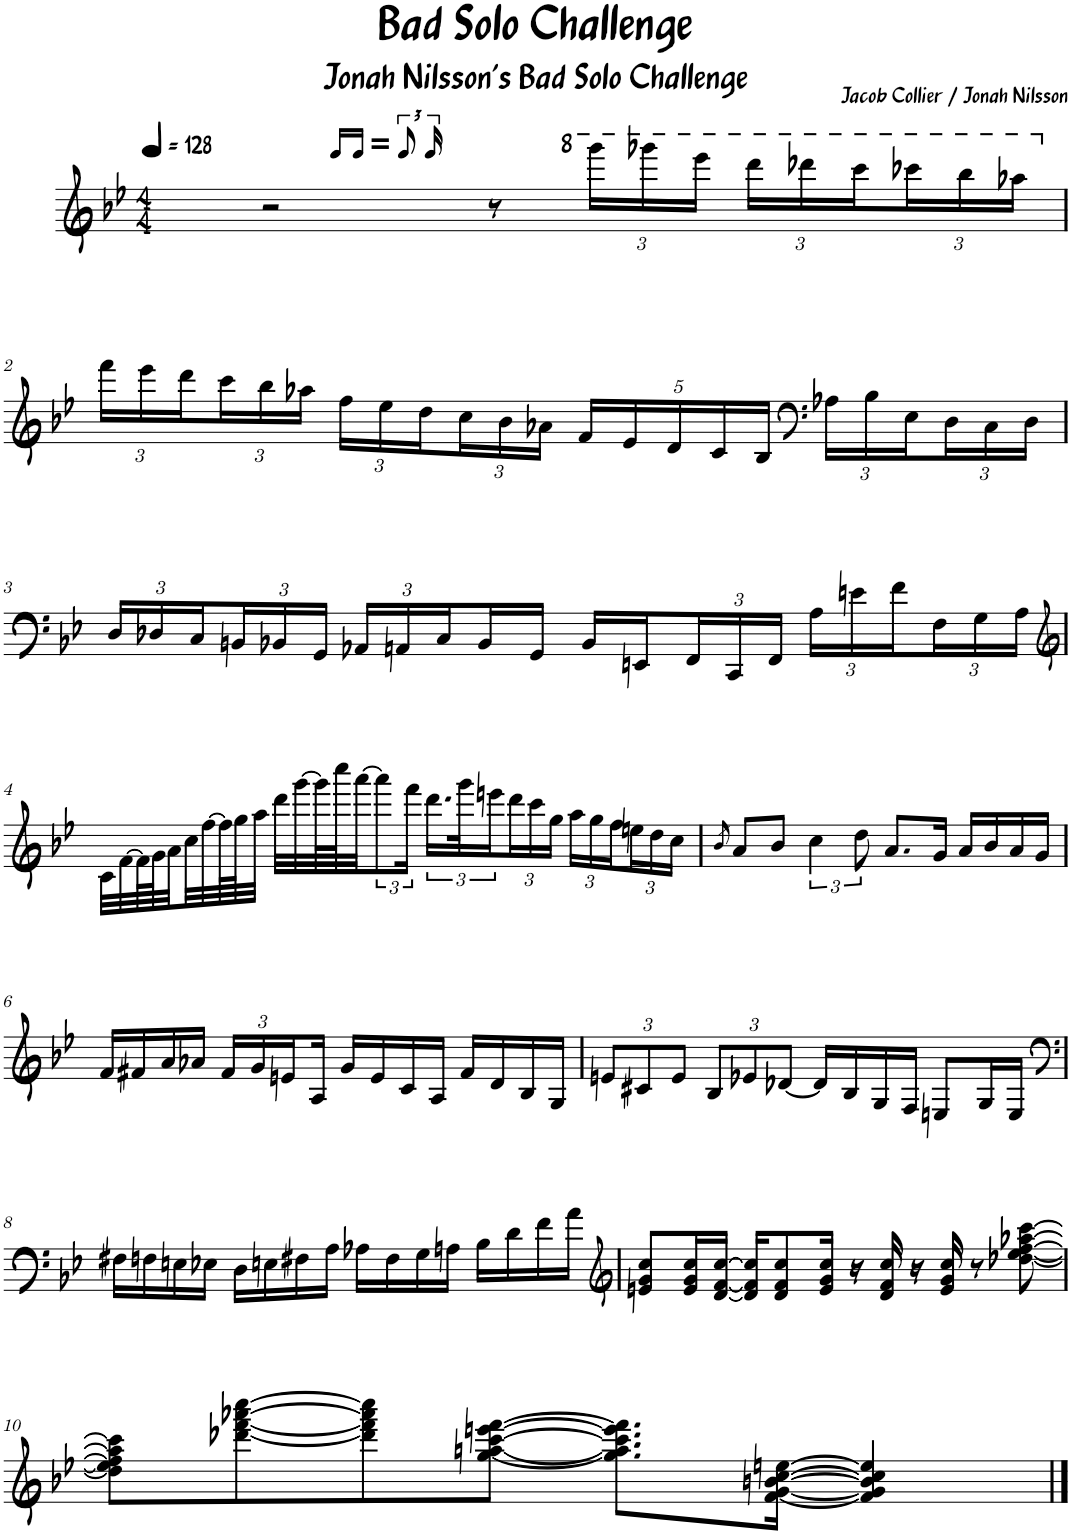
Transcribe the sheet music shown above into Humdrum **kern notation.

**kern
*part1
*staff1
*I"Piano
*I'Pno.
*clefG2
*k[b-e-]
*M4/4
*MM128
=1
2r
8r
*8va
*Xbrackettup
24gggg\LL
24gggg-X\
24eeee-\JJ
24dddd\LL
24dddd-X\
24cccc\
24cccc-X\
24bbb-\
24aaa-X\JJ
!!LO:LB:g=z
=2
*X8va
24fff\LL
24eee-\
24ddd\
24ccc\
24bb-\
24aa-X\JJ
24ff\LL
24ee-\
24dd\
24cc\
24b-\
24a-X\JJ
20f/LL
20e-/
20d/
20c/
20B-/JJ
*clefF4
24A-X\LL
24B-\
24E-\
24D\
24C\
24D\JJ
!!LO:LB:g=z
=3
24D/LL
24D-X/
24C/
24BBn/
24BB-X/
24GG/JJ
24AA-X/LL
24AAn/
24C/
16BB-/
16GG/JJ
16BB-/LL
16EEn/
24FF/
24CC/
24FF/JJ
24A\LL
24en\
24f\
24F\
24G\
24A\JJ
!!LO:LB:g=z
=4
*clefG2
32c\LLL
[32f\
64f\L]
64g\J
32a\
32cc\
[32ff\
64ff\L]
64gg\J
32aa\JJJ
32ddd\LLL
[32ggg\
64ggg\L]
64cccc\J
[32aaa\JJ
*brackettup
12aaa\]
24fff\Jk
24.ddd\LL
48ggg\K
24eeen\
*Xbrackettup
24ddd\
24ccc\
24gg\JJ
24aa\LL
24gg\
24ff\
24een\
24dd\
24cc\JJ
=5
8qb-/
8a/L
8b-/J
*brackettup
6cc\
12dd\
8.a/L
16g/Jk
16a/LL
16b-/
16a/
16g/JJ
!!LO:LB:g=z
=6
16f/LL
16f#X/
16a/
16a-X/JJ
16f#/LL
16g/
16en/
16A/JJ
16g/LL
16e/
16c/
16A/JJ
16f#/LL
16d/
16B-/
16G/JJ
=7
*Xbrackettup
12en/L
12c#X/
12e/J
12B-/L
12e-X/
[12d-X/J
16d-/LL]
16B-/
16G/
16F/JJ
8En/L
16G/L
16E/JJ
!!LO:LB:g=z
=8
*clefF4
16F#X\LL
16Fn\
16En\
16E-X\JJ
16D\LL
16En\
16F#X\
16A\JJ
16A-X\LL
16F#\
16G\
16An\JJ
16B-\LL
16d\
16f\
16a\JJ
=9
*clefG2
8en/ 8g/ 8cc/L
16e/ 16g/ 16cc/L
[16d/ [16f/ [16cc/JJ
16d/] 16f/] 16cc/]KL
8d/ 8f/ 8cc/
16e/ 16g/ 16cc/Jk
16r
16d/ 16f/ 16cc/
16r
16e/ 16g/ 16cc/
8r
[8dd-X\ [8ee-\ [8ff\ [8aa-X\ [8ccc\
!!LO:LB:g=z
=10
8dd-\] 8ee-\] 8ff\] 8aa-\] 8ccc\]L
[8ddd-X\ [8fff\ [8aaa-X\ [8cccc\
8ddd-\] 8fff\] 8aaa-\] 8cccc\]
[8gg\ [8aan\ [8ccc\ [8eeen\ [8fff\J
8.gg\] 8.aa\] 8.ccc\] 8.eee\] 8.fff\]L
[16f\ [16g\ [16bn\ [16cc\ [16een\Jk
4f/] 4g/] 4b/] 4cc/] 4ee/]
==
*-
